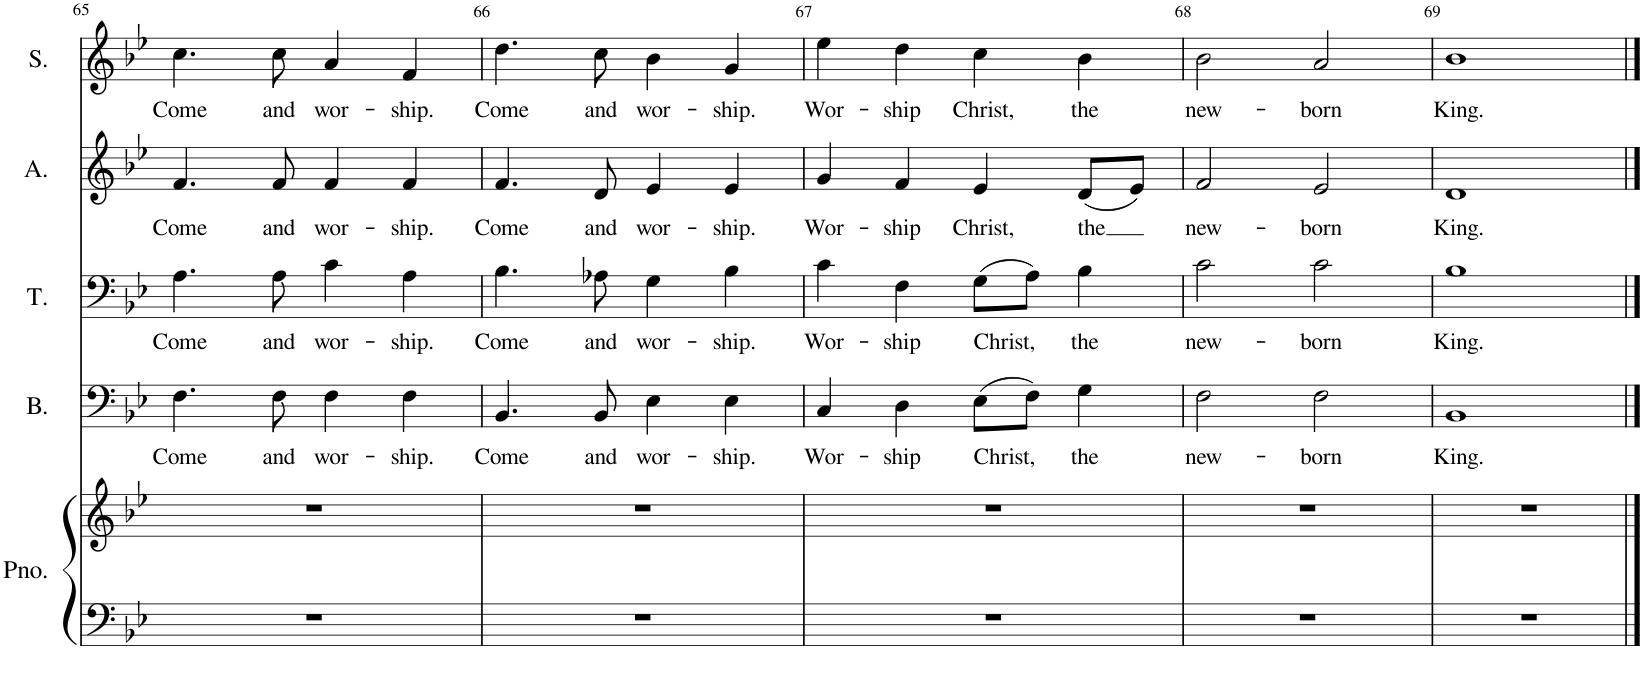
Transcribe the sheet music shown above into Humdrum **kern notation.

**kern	**kern	**kern	**text	**kern	**text	**kern	**text	**kern	**text
*part5	*part5	*part4	*part4	*part3	*part3	*part2	*part2	*part1	*part1
*staff6	*staff5	*staff4	*staff4	*staff3	*staff3	*staff2	*staff2	*staff1	*staff1
*I"Piano	*	*I"Bass	*	*I"Tenor	*	*I"Alto	*	*I"Soprano	*
*I'Pno.	*	*I'B.	*	*I'T.	*	*I'A.	*	*I'S.	*
!!LO:PB:g=z
*clefF4	*clefG2	*clefF4	*	*clefF4	*	*clefG2	*	*clefG2	*
*k[b-e-]	*k[b-e-]	*k[b-e-]	*	*k[b-e-]	*	*k[b-e-]	*	*k[b-e-]	*
*M4/4	*M4/4	*M4/4	*	*M4/4	*	*M4/4	*	*M4/4	*
=65	=65	=65	=65	=65	=65	=65	=65	=65	=65
!	!	!	!LO:LY:b	!	!LO:LY:b	!	!LO:LY:b	!	!LO:LY:b
1r	1r	4.F\	Come	4.A\	Come	4.f/	Come	4.cc\	Come
!	!	!	!LO:LY:b	!	!LO:LY:b	!	!LO:LY:b	!	!LO:LY:b
.	.	8F\	and	8A\	and	8f/	and	8cc\	and
!	!	!	!LO:LY:b	!	!LO:LY:b	!	!LO:LY:b	!	!LO:LY:b
.	.	4F\	wor-	4c\	wor-	4f/	wor-	4a/	wor-
!	!	!	!LO:LY:b	!	!LO:LY:b	!	!LO:LY:b	!	!LO:LY:b
.	.	4F\	-ship.	4A\	-ship.	4f/	-ship.	4f/	-ship.
=66	=66	=66	=66	=66	=66	=66	=66	=66	=66
!	!	!	!LO:LY:b	!	!LO:LY:b	!	!LO:LY:b	!	!LO:LY:b
1r	1r	4.BB-/	Come	4.B-\	Come	4.f/	Come	4.dd\	Come
!	!	!	!LO:LY:b	!	!LO:LY:b	!	!LO:LY:b	!	!LO:LY:b
.	.	8BB-/	and	8A-X\	and	8d/	and	8cc\	and
!	!	!	!LO:LY:b	!	!LO:LY:b	!	!LO:LY:b	!	!LO:LY:b
.	.	4E-\	wor-	4G\	wor-	4e-/	wor-	4b-\	wor-
!	!	!	!LO:LY:b	!	!LO:LY:b	!	!LO:LY:b	!	!LO:LY:b
.	.	4E-\	-ship.	4B-\	-ship.	4e-/	-ship.	4g/	-ship.
=67	=67	=67	=67	=67	=67	=67	=67	=67	=67
!	!	!	!LO:LY:b	!	!LO:LY:b	!	!LO:LY:b	!	!LO:LY:b
1r	1r	4C/	Wor-	4c\	Wor-	4g/	Wor-	4ee-\	Wor-
!	!	!	!LO:LY:b	!	!LO:LY:b	!	!LO:LY:b	!	!LO:LY:b
.	.	4D\	-ship	4F\	-ship	4f/	-ship	4dd\	-ship
!	!	!	!LO:LY:b	!	!LO:LY:b	!	!LO:LY:b	!	!LO:LY:b
.	.	(8E-\L	Christ,	(8G\L	Christ,	4e-/	Christ,	4cc\	Christ,
.	.	8F\J)	.	8A\J)	.	.	.	.	.
!	!	!	!LO:LY:b	!	!LO:LY:b	!	!LO:LY:b	!	!LO:LY:b
.	.	4G\	the	4B-\	the	(8d/L	the	4b-\	the
.	.	.	.	.	.	8e-/J)	.	.	.
=68	=68	=68	=68	=68	=68	=68	=68	=68	=68
!	!	!	!LO:LY:b	!	!LO:LY:b	!	!LO:LY:b	!	!LO:LY:b
1r	1r	2F\	new-	2c\	new-	2f/	new-	2b-\	new-
!	!	!	!LO:LY:b	!	!LO:LY:b	!	!LO:LY:b	!	!LO:LY:b
.	.	2F\	-born	2c\	-born	2e-/	-born	2a/	-born
=69	=69	=69	=69	=69	=69	=69	=69	=69	=69
!	!	!	!LO:LY:b	!	!LO:LY:b	!	!LO:LY:b	!	!LO:LY:b
1r	1r	1BB-	King.	1B-	King.	1d	King.	1b-	King.
==	==	==	==	==	==	==	==	==	==
*-	*-	*-	*-	*-	*-	*-	*-	*-	*-
